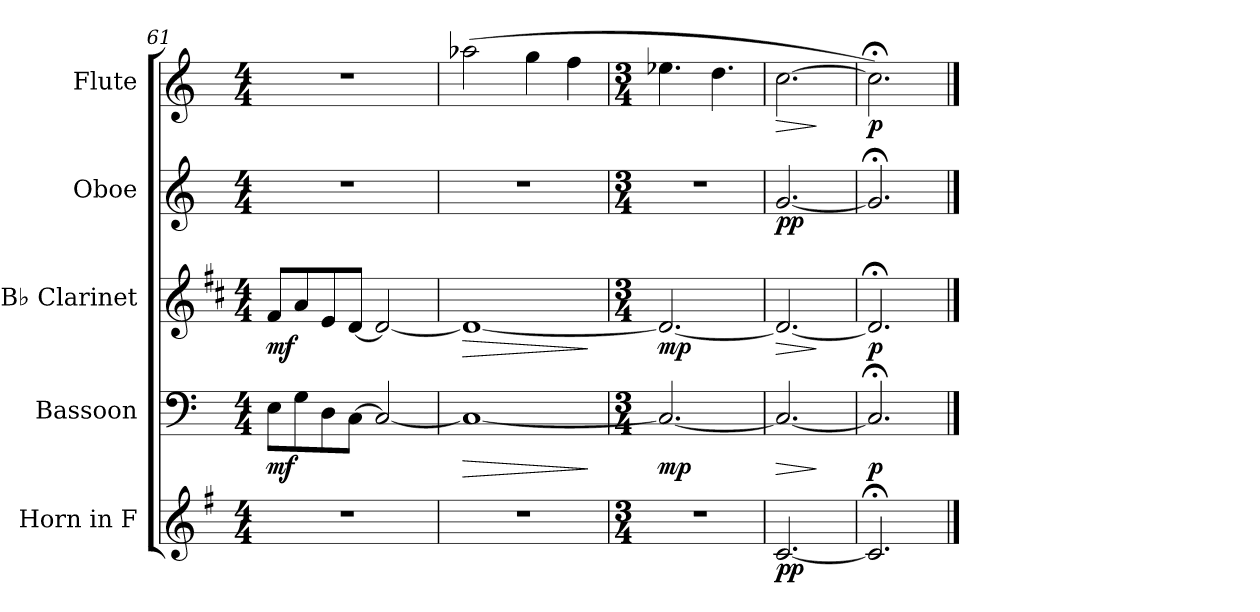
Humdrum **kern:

**kern	**dynam	**kern	**dynam	**kern	**dynam	**kern	**dynam	**kern	**dynam
*part5	*part5	*part4	*part4	*part3	*part3	*part2	*part2	*part1	*part1
*staff5	*staff5	*staff4	*staff4	*staff3	*staff3	*staff2	*staff2	*staff1	*staff1
*I"Horn in F	*	*I"Bassoon	*	*I"B♭ Clarinet	*	*I"Oboe	*	*I"Flute	*
*	*	*I'Bsn.	*	*I'B♭ Cl.	*	*I'Ob.	*	*I'Fl.	*
!!LO:PB:g=z
*clefG2	*	*clefF4	*	*clefG2	*	*clefG2	*	*clefG2	*
*ITrd4c7	*	*	*	*ITrd1c2	*	*	*	*	*
*k[]	*	*k[]	*	*k[]	*	*k[]	*	*k[]	*
*M4/4	*	*M4/4	*	*M4/4	*	*M4/4	*	*M4/4	*
=61	=61	=61	=61	=61	=61	=61	=61	=61	=61
!	!	!	!LO:DY:b	!	!LO:DY:b	!	!	!	!
1r	.	8E\L	mf	8e/L	mf	1r	.	1r	.
.	.	8G\	.	8g/	.	.	.	.	.
.	.	8D\	.	8d/	.	.	.	.	.
.	.	[8C\J	.	[8c/J	.	.	.	.	.
.	.	2C/_	.	2c/_	.	.	.	.	.
=62	=62	=62	=62	=62	=62	=62	=62	=62	=62
!	!	!	!LO:HP:b	!	!LO:HP:b	!	!	!	!
1r	.	1C_	>	1c_	>	1r	.	(2aa-X\	.
.	.	.	.	.	.	.	.	4gg\	.
.	.	.	.	.	.	.	.	4ff\	.
.	.	.	]	.	]	.	.	.	.
=63	=63	=63	=63	=63	=63	=63	=63	=63	=63
*M3/4	*	*M3/4	*	*M3/4	*	*M3/4	*	*M3/4	*
!	!	!	!LO:DY:b	!	!LO:DY:b	!	!	!	!
2.r	.	2.C/_	mp	2.c/_	mp	2.r	.	4.ee-X\	.
.	.	.	.	.	.	.	.	4.dd\	.
=64	=64	=64	=64	=64	=64	=64	=64	=64	=64
!	!LO:DY:b	!	!LO:HP:b	!	!LO:HP:b	!	!LO:DY:b	!	!LO:HP:b
[2.F/	pp	2.C/_	>	2.c/_	>	[2.g/	pp	[2.cc\	>
.	.	.	]	.	]	.	.	.	]
=65	=65	=65	=65	=65	=65	=65	=65	=65	=65
!	!	!	!LO:DY:b	!	!LO:DY:b	!	!	!	!LO:DY:b
2.F;</]	.	2.C;</]	p	2.c;</]	p	2.g;</]	.	2.cc;<\])	p
==	==	==	==	==	==	==	==	==	==
*-	*-	*-	*-	*-	*-	*-	*-	*-	*-
